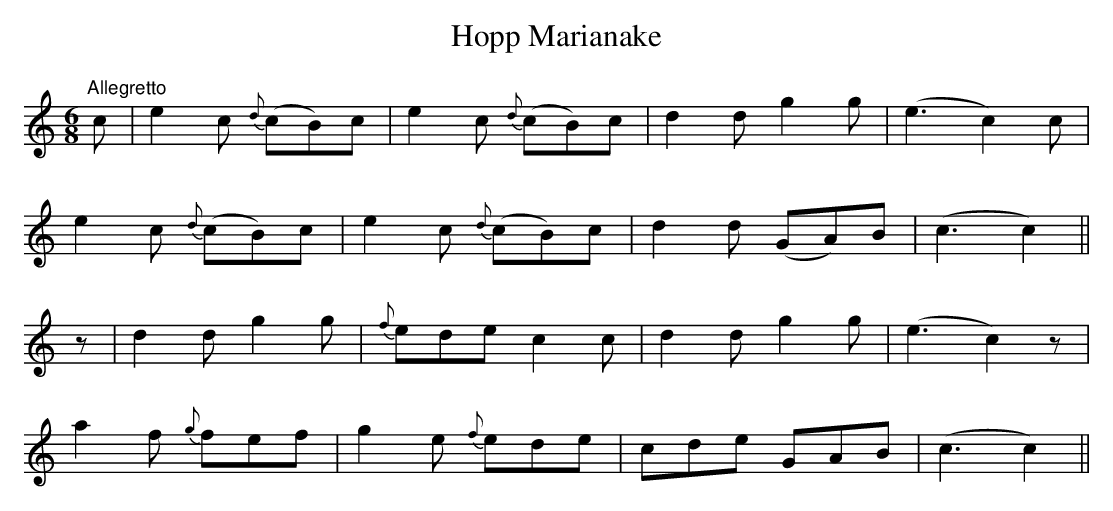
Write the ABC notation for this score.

X:1
T:Hopp Marianake
M:6/8
L:1/8
K:C
"Allegretto"c|e2c {d}(cB)c|e2c {d}(cB)c|d2d g2g|(e3 c2)c|
e2c {d}(cB)c|e2c {d}(cB)c|d2d (GA)B|(c3 c2)||
z|d2d g2g|{f}ede c2c|d2d g2g|(e3 c2)z|
a2f {g}fef|g2e {f}ede|cde GAB|(c3 c2)||
